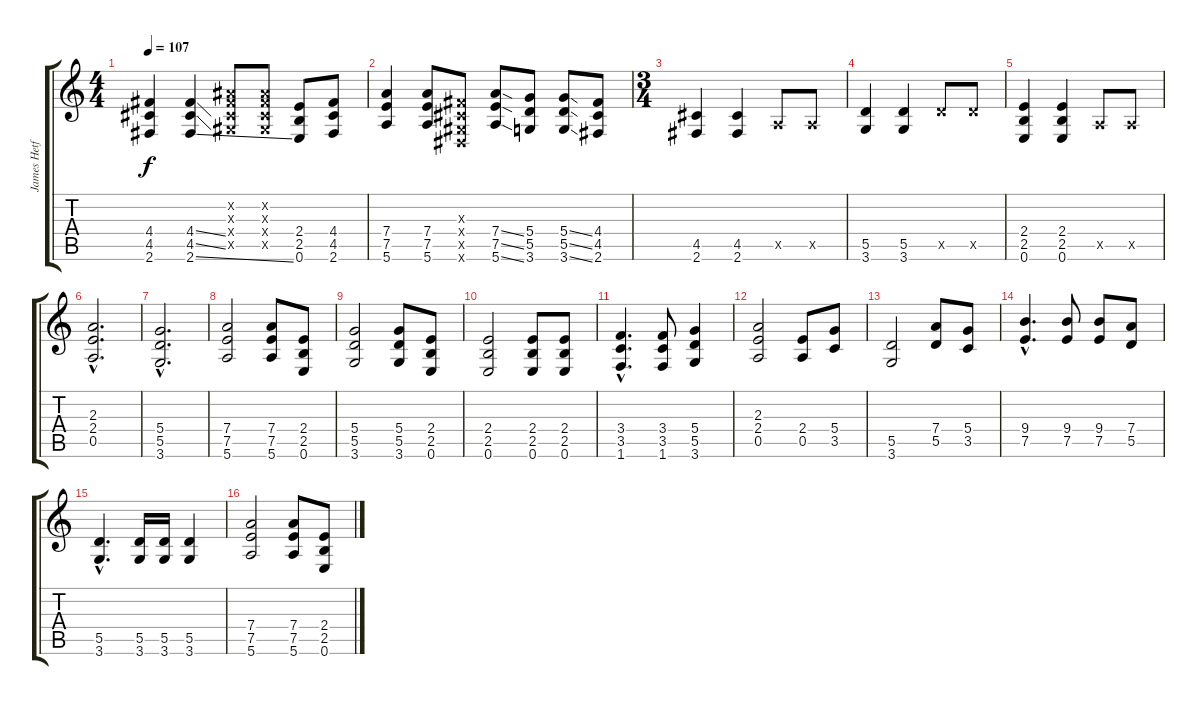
\track ("James Hetfield" "James Hetf") {instrument distortionguitar}
\staff {score tabs}
\tuning (E4 B3 G3 D3 A2 E2) {hide}
\ts (4 4)
\tempo 107
\clef g2
\ks c
(4.4 4.5 2.6).4{dy f} (4.4{ss} 4.5{ss} 2.6{ss}).4 (-1.2{x} -1.3{x} -1.4{x} -1.5{x}).8 (-1.2{x} -1.3{x} -1.4{x} -1.5{x}).8 (2.4 2.5 0.6).8 (4.4 4.5 2.6).8 |
(7.4 7.5 5.6).4 (7.4 7.5 5.6).8 (-1.3{x} -1.4{x} -1.5{x} -1.6{x}).8 (7.4{ss} 7.5{ss} 5.6{ss}).8 (5.4 5.5 3.6).8 (5.4{ss} 5.5{ss} 3.6{ss}).8 (4.4 4.5 2.6).8 |
\ts (3 4)
(4.5 2.6).4 (4.5 2.6).4 0.5{x}.8 0.5{x}.8 |
(5.5 3.6).4 (5.5 3.6).4 5.5{x}.8 5.5{x}.8 |
(2.4 2.5 0.6).4 (2.4 2.5 0.6).4 0.5{x}.8 0.5{x}.8 |
(2.3{hac} 2.4{hac} 0.5{hac}).2{d} |
(5.4{hac} 5.5{hac} 3.6{hac}).2{d} |
(7.4 7.5 5.6).2 (7.4 7.5 5.6).8 (2.4 2.5 0.6).8 |
(5.4 5.5 3.6).2 (5.4 5.5 3.6).8 (2.4 2.5 0.6).8 |
(2.4 2.5 0.6).2 (2.4 2.5 0.6).8 (2.4 2.5 0.6).8 |
(3.4{hac} 3.5{hac} 1.6{hac}).4{d} (3.4 3.5 1.6).8 (5.4 5.5 3.6).4 |
(2.3 2.4 0.5).2 (2.4 0.5).8 (5.4 3.5).8 |
(5.5 3.6).2 (7.4 5.5).8 (5.4 3.5).8 |
(9.4{hac} 7.5{hac}).4{d} (9.4 7.5).8 (9.4 7.5).8 (7.4 5.5).8 |
(5.5{hac} 3.6{hac}).4{d} (5.5 3.6).16 (5.5 3.6).16 (5.5 3.6).4 |
(7.4 7.5 5.6).2 (7.4 7.5 5.6).8 (2.4 2.5 0.6).8
